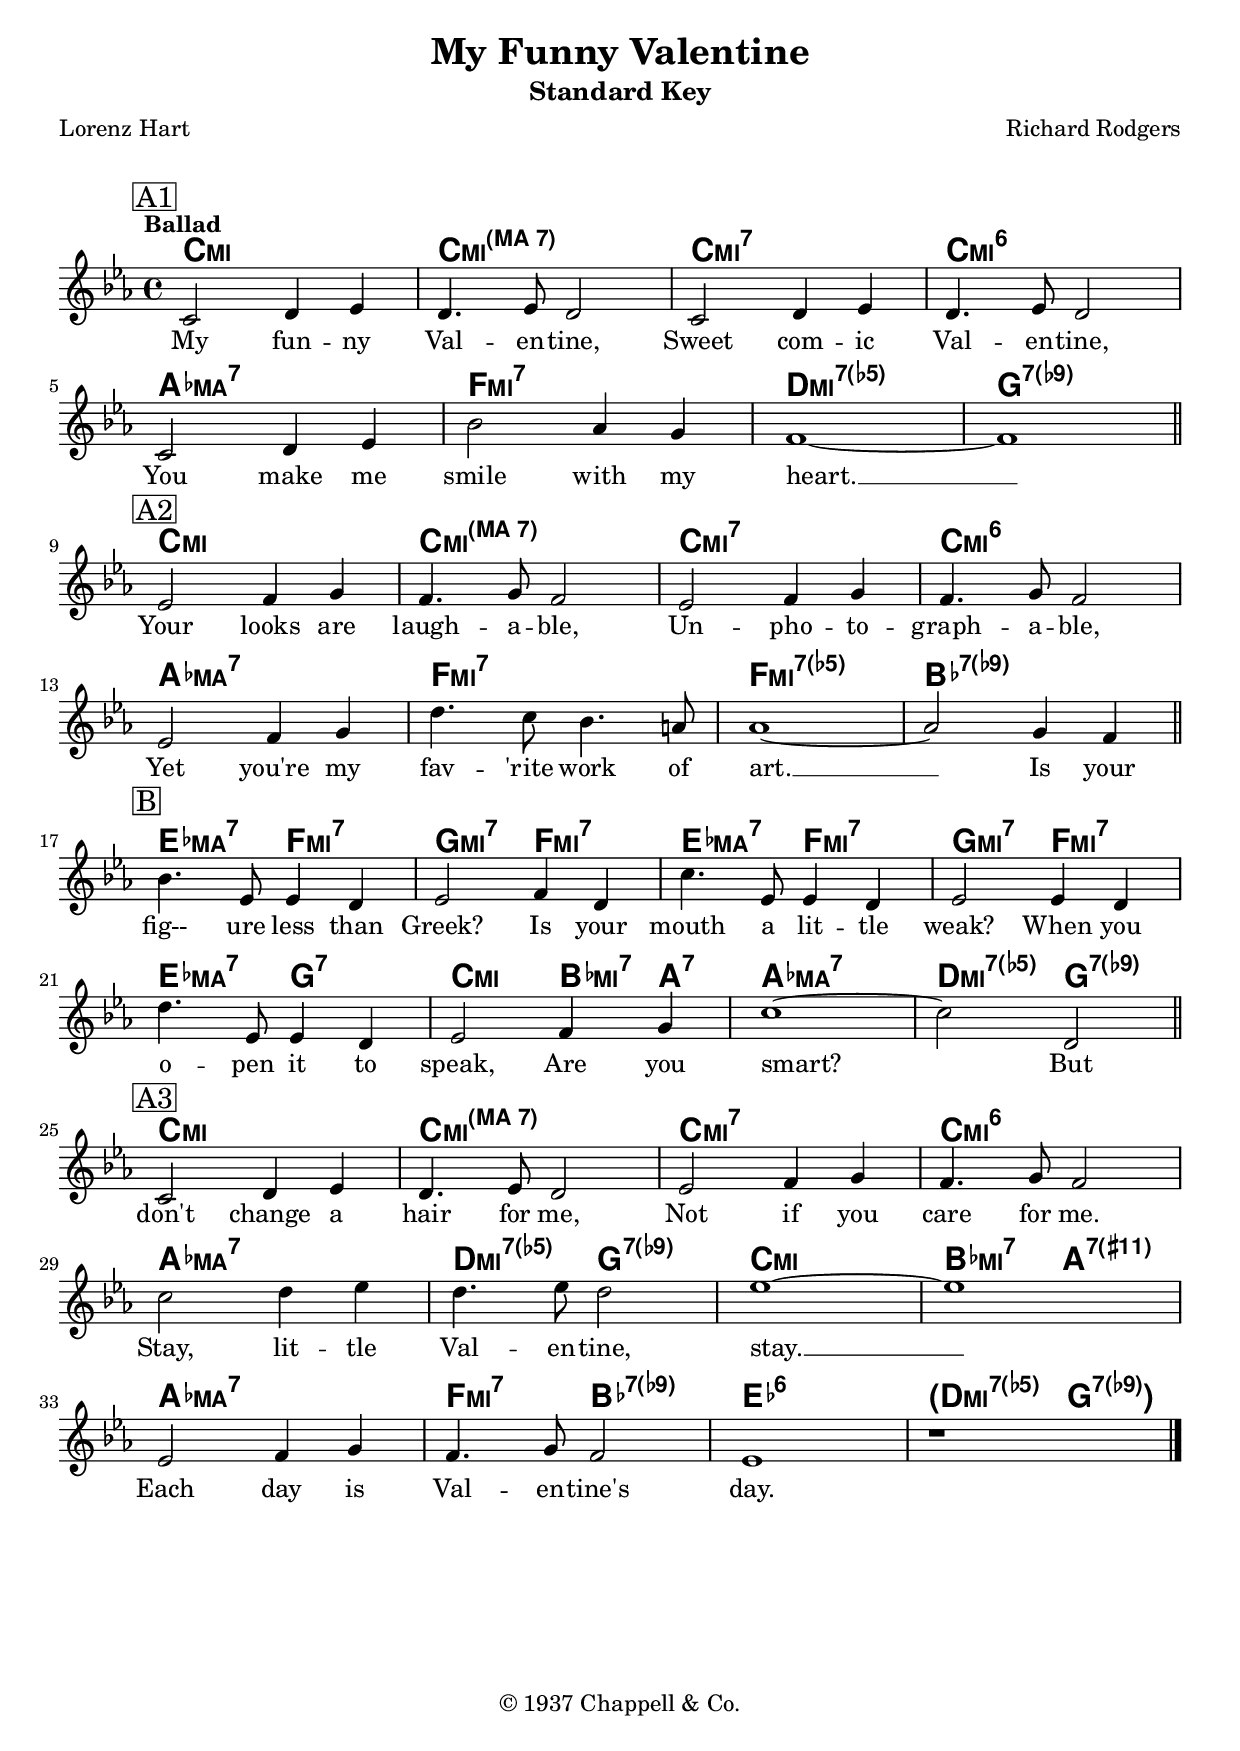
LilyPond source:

\version "2.24.0"

\include "english.ly"

instrument = "Standard Key"
whatKey = ef
whatClef = "treble"

%% -*- Mode: LilyPond -*-

\include "lead-sheets.ily"

\header {
  title = "My Funny Valentine"
  subtitle = \instrument
  poet = "Lorenz Hart"
  composer = "Richard Rodgers"
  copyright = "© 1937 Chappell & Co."
}

refrainLyrics = \lyricmode {
My fun -- ny Val -- en -- tine,
Sweet com -- ic Val -- en -- tine,
You make me smile with my heart. __
Your looks are laugh -- a -- ble,
Un -- pho -- to -- graph -- a -- ble,
Yet you're my fav -- 'rite work of art. __
Is your fig-- ure less than Greek?
Is your mouth a lit -- tle weak?
When you o -- pen it to speak,
Are you smart?
But don't change a hair for me,
Not if you care for me.
Stay, lit -- tle Val -- en -- tine, stay. __
Each day is Val -- en -- tine's day.
}

refrainChords = \chordmode {
  c1:m c1:m7+ c1:m7 c1:m6
  af1:maj7 f1:m7 d1:m7.5- g1:7.9-

  c1:m c1:m7+ c1:m7 c1:m6
  af1:maj7 f1:m7 f1:m7.5- bf1:7.9-
  
  ef2:maj7 f2:m7 g2:m7 f2:m7 ef2:maj7 f2:m7 g2:m7 f2:m7
  ef2:maj7 g2:7 c2:m bf4:m7 a4:7 af1:maj7 d2:m7.5- g2:7.9-

  c1:m c1:m7+ c1:m7 c1:m6
  af1:maj7 d2:m7.5- g2:7.9- c1:m bf2:m7 a2:7.11+
  
  af1:maj7 f2:m7 bf2:7.9- ef1:6

  \chordOpenParen{ d2:m7.5- }
  \chordCloseParen{ g2:7.9- }
}

refrainKey = ef

refrainMelody = \relative f' {
  \time 4/4
  \key \refrainKey \major
  \clef \whatClef
  \tempo "Ballad"

  \mark \markup{ \box "A1" }
  
  c2 d4 ef4 | d4. ef8 d2 | c2 d4 ef4 | d4. ef8 d2 |
  \break
  c2 d4 ef4 | bf'2 af4 g4 | f1~ | f1 |
  
  \bar "||"
  \break

  \mark \markup{ \box "A2" }
  
  ef2 f4 g4 | f4. g8 f2 | ef2 f4 g4 | f4. g8 f2 |
  \break
  ef2 f4 g4 | d'4. c8 bf4. a8 | af1~ | af2 g4 f4 |

  \bar "||"
  \break

  \mark \markup{ \box "B" }
  
  bf4. ef,8 ef4 d4 | ef2 f4 d4 | c'4. ef,8 ef4 d4 | ef2 ef4 d4 |
  \break
  d'4. ef,8 ef4 d4 | ef2 f4 g4 | c1~ | c2 d,2 |

  \bar "||"
  \break

  \mark \markup{ \box "A3" }
  
  c2 d4 ef4 | d4. ef8 d2 | ef2 f4 g4 | f4. g8 f2 |
  \break
  c'2 d4 ef4 | d4. ef8 d2 | ef1~ | ef1 |
  \break
  ef,2 f4 g4 | f4. g8 f2 | ef1 | r1 |

  \bar "|."
}

\include "paper.ily"

\markup {
  % Leave a gap after the header
  \vspace #1
}

\include "refrain.ily"

